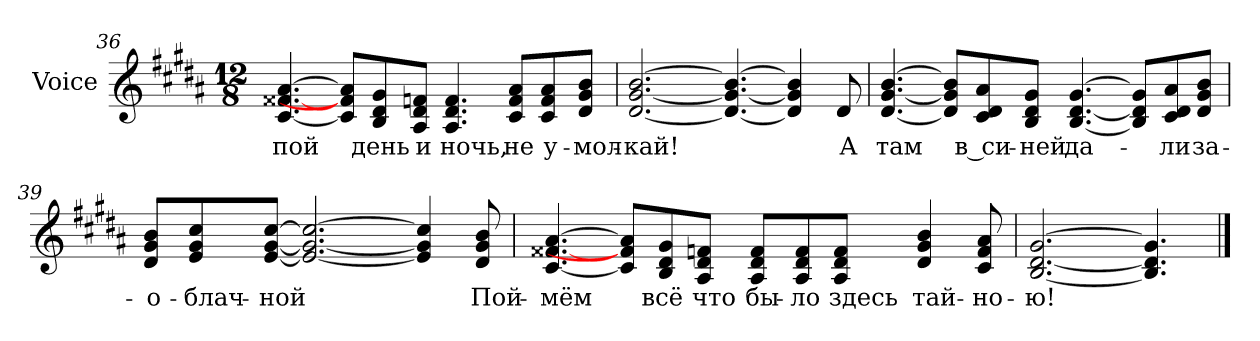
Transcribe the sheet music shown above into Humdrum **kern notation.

**kern	**text
*part1	*part1
*staff1	*staff1
*I"Voice	*
*I'Voice	*
!!LO:LB:g=z
*clefG2	*
*k[f#c#g#d#a#]	*
*g#:	*
*M12/8	*
=36	=36
!	!LO:LY:b:color=#000000
[<4.c#i/ [<4.f##Xi [>4.a#i	пой
8c#i/] 8fi] 8a#i]L	.
!	!LO:LY:b:color=#000000
8Bi/ 8d#i 8g#i	день
!	!LO:LY:b:color=#000000
8A#i/ 8d#i 8fiJ	и
!	!LO:LY:b:color=#000000
4.A#i/ 4.d#i 4.fi	ночь,
!	!LO:LY:b:color=#000000
8c#i/ 8fi 8a#iL	не
!	!LO:LY:b:color=#000000
8c#i/ 8fi 8a#i	у-
!	!LO:LY:b:color=#000000
8d#i/ 8g#i 8biJ	-мол-
=37	=37
!	!LO:LY:b:color=#000000
[<2.d#i/ [<2.g#i [>2.bi	-кай!
4.d#i/_< 4.g#i_< 4.bi_>	.
4d#i/] 4g#i] 4bi]	.
!	!LO:LY:b:color=#000000
8d#i/	А
=38	=38
!	!LO:LY:b:color=#000000
[<4.d#i/ [<4.g#i [>4.bi	там
8d#i/] 8g#i] 8bi]L	.
!	!LO:LY:b:color=#000000
8c#i/ 8d#i 8a#i	в си-
!	!LO:LY:b:color=#000000
8Bi/ 8d#i 8g#iJ	-ней
!	!LO:LY:b:color=#000000
[<4.Bi/ [<4.d#i [>4.g#i	да-
8Bi/] 8d#i] 8g#i]L	.
!	!LO:LY:b:color=#000000
8c#i/ 8d#i 8a#i	-ли
!	!LO:LY:b:color=#000000
8d#i/ 8g#i 8biJ	за-
!!LO:LB:g=z
=39	=39
!	!LO:LY:b:color=#000000
8d#i/ 8g#i 8biL	-о-
!	!LO:LY:b:color=#000000
8ei/ 8g#i 8cc#i	-блач-
!	!LO:LY:b:color=#000000
[<8ei/ [<8g#i [>8cc#iJ	-ной
2.ei/_< 2.g#i_< 2.cc#i_>	.
4ei/] 4g#i] 4cc#i]	.
!	!LO:LY:b:color=#000000
8d#i/ 8g#i 8bi	Пой-
=40	=40
!	!LO:LY:b:color=#000000
[<4.c#i/ [<4.f##Xi [>4.a#i	-мём
8c#i/] 8fi] 8a#i]L	.
!	!LO:LY:b:color=#000000
8Bi/ 8d#i 8g#i	всё
!	!LO:LY:b:color=#000000
8A#i/ 8d#i 8fiJ	что
!	!LO:LY:b:color=#000000
8A#i/ 8d#i 8fiL	бы-
!	!LO:LY:b:color=#000000
8A#i/ 8d#i 8fi	-ло
!	!LO:LY:b:color=#000000
8A#i/ 8d#i 8fiJ	здесь
!	!LO:LY:b:color=#000000
4d#i/ 4g#i 4bi	тай-
!	!LO:LY:b:color=#000000
8c#i/ 8fi 8a#i	-но-
=41	=41
!	!LO:LY:b:color=#000000
[<2.Bi/ [<2.d#i [>2.g#i	-ю!
4.Bi/] 4.d#i] 4.g#i]	.
==	==
*-	*-
